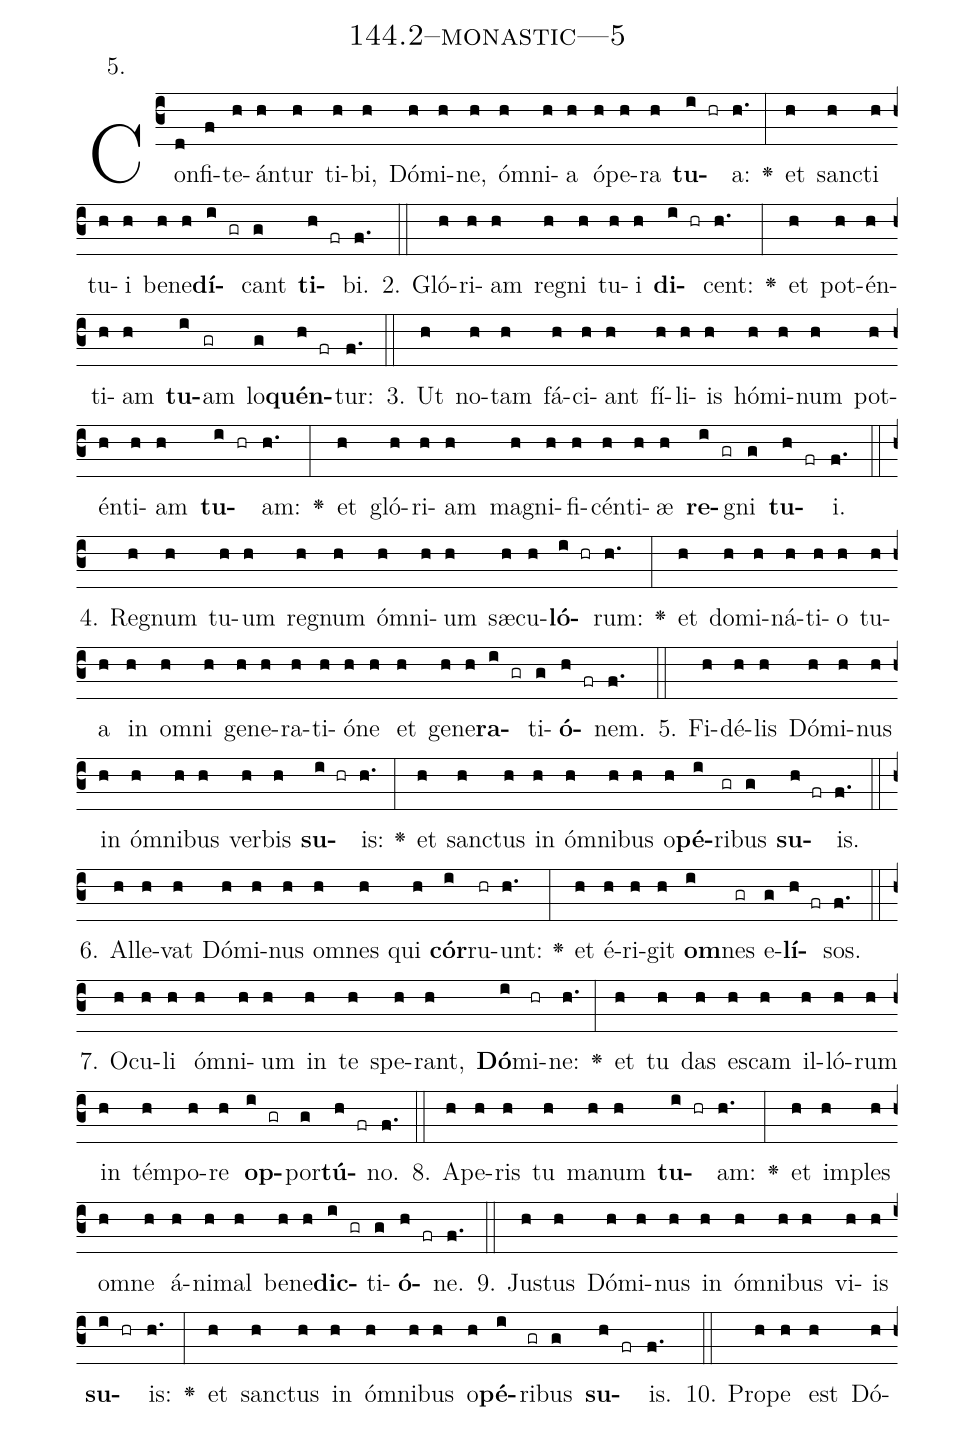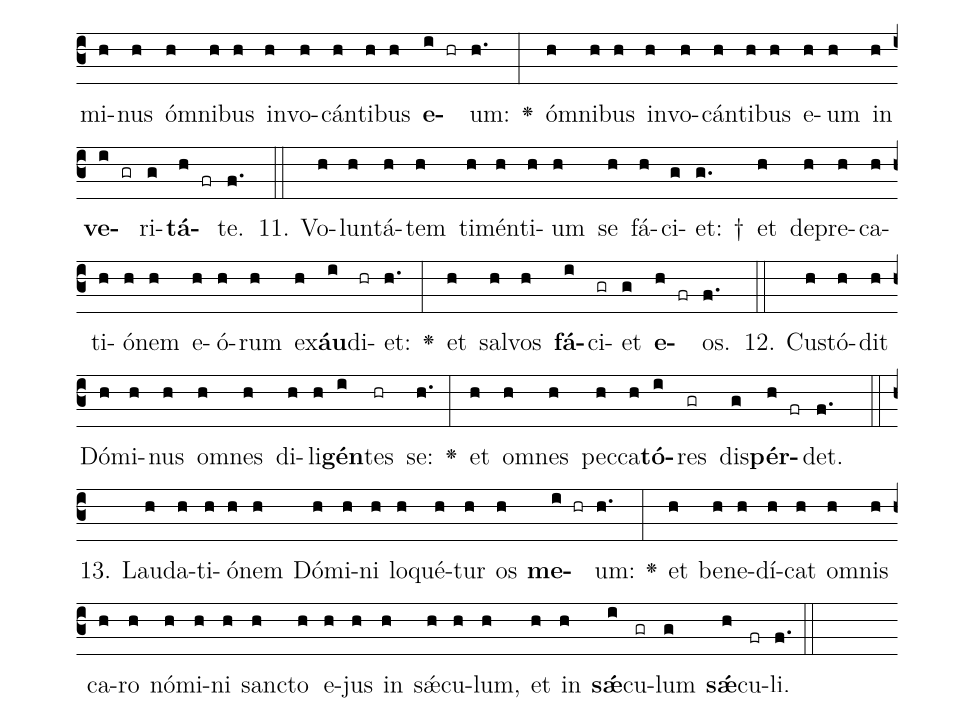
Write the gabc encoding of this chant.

name: 144.2--monastic---5;
annotation: 5.;
%%
(c3)Con(d)fi(f)te(h)án(h)tur(h) ti(h)bi,(h) Dó(h)mi(h)ne,(h) óm(h)ni(h)a(h) ó(h)pe(h)ra(h) <b>tu</b>(i hr)a:(h.) <v>\greheightstar</v>(:) et(h) sanc(h)ti(h) tu(h)i(h) be(h)ne(h)<b>dí</b>(i gr)cant(g) <b>ti</b>(h fr)bi.(f.) (::)
2. Gló(h)ri(h)am(h) re(h)gni(h) tu(h)i(h) <b>di</b>(i hr)cent:(h.) <v>\greheightstar</v>(:) et(h) pot(h)én(h)ti(h)am(h) <b>tu</b>(i)am(gr) lo(g)<b>quén</b>(h fr)tur:(f.) (::)
3. Ut(h) no(h)tam(h) fá(h)ci(h)ant(h) fí(h)li(h)is(h) hó(h)mi(h)num(h) pot(h)én(h)ti(h)am(h) <b>tu</b>(i hr)am:(h.) <v>\greheightstar</v>(:) et(h) gló(h)ri(h)am(h) ma(h)gni(h)fi(h)cén(h)ti(h)æ(h) <b>re</b>(i gr)gni(g) <b>tu</b>(h fr)i.(f.) (::)
4. Re(h)gnum(h) tu(h)um(h) re(h)gnum(h) óm(h)ni(h)um(h) sæ(h)cu(h)<b>ló</b>(i hr)rum:(h.) <v>\greheightstar</v>(:) et(h) do(h)mi(h)ná(h)ti(h)o(h) tu(h)a(h) in(h) om(h)ni(h) ge(h)ne(h)ra(h)ti(h)ó(h)ne(h) et(h) ge(h)ne(h)<b>ra</b>(i gr)ti(g)<b>ó</b>(h fr)nem.(f.) (::)
5. Fi(h)dé(h)lis(h) Dó(h)mi(h)nus(h) in(h) óm(h)ni(h)bus(h) ver(h)bis(h) <b>su</b>(i hr)is:(h.) <v>\greheightstar</v>(:) et(h) sanc(h)tus(h) in(h) óm(h)ni(h)bus(h) o(h)<b>pé</b>(i)ri(gr)bus(g) <b>su</b>(h fr)is.(f.) (::)
6. Al(h)le(h)vat(h) Dó(h)mi(h)nus(h) om(h)nes(h) qui(h) <b>cór</b>(i)ru(hr)unt:(h.) <v>\greheightstar</v>(:) et(h) é(h)ri(h)git(h) <b>om</b>(i)nes(gr) e(g)<b>lí</b>(h fr)sos.(f.) (::)
7. O(h)cu(h)li(h) óm(h)ni(h)um(h) in(h) te(h) spe(h)rant,(h) <b>Dó</b>(i)mi(hr)ne:(h.) <v>\greheightstar</v>(:) et(h) tu(h) das(h) es(h)cam(h) il(h)ló(h)rum(h) in(h) tém(h)po(h)re(h) <b>op</b>(i gr)por(g)<b>tú</b>(h fr)no.(f.) (::)
8. A(h)pe(h)ris(h) tu(h) ma(h)num(h) <b>tu</b>(i hr)am:(h.) <v>\greheightstar</v>(:) et(h) im(h)ples(h) om(h)ne(h) á(h)ni(h)mal(h) be(h)ne(h)<b>dic</b>(i gr)ti(g)<b>ó</b>(h fr)ne.(f.) (::)
9. Jus(h)tus(h) Dó(h)mi(h)nus(h) in(h) óm(h)ni(h)bus(h) vi(h)is(h) <b>su</b>(i hr)is:(h.) <v>\greheightstar</v>(:) et(h) sanc(h)tus(h) in(h) óm(h)ni(h)bus(h) o(h)<b>pé</b>(i)ri(gr)bus(g) <b>su</b>(h fr)is.(f.) (::)
10. Pro(h)pe(h) est(h) Dó(h)mi(h)nus(h) óm(h)ni(h)bus(h) in(h)vo(h)cán(h)ti(h)bus(h) <b>e</b>(i hr)um:(h.) <v>\greheightstar</v>(:) óm(h)ni(h)bus(h) in(h)vo(h)cán(h)ti(h)bus(h) e(h)um(h) in(h) <b>ve</b>(i gr)ri(g)<b>tá</b>(h fr)te.(f.) (::)
11. Vo(h)lun(h)tá(h)tem(h) ti(h)mén(h)ti(h)um(h) se(h) fá(h)ci(g)et: †(g.) et(h) de(h)pre(h)ca(h)ti(h)ó(h)nem(h) e(h)ó(h)rum(h) ex(h)<b>áu</b>(i)di(hr)et:(h.) <v>\greheightstar</v>(:) et(h) sal(h)vos(h) <b>fá</b>(i)ci(gr)et(g) <b>e</b>(h fr)os.(f.) (::)
12. Cus(h)tó(h)dit(h) Dó(h)mi(h)nus(h) om(h)nes(h) di(h)li(h)<b>gén</b>(i)tes(hr) se:(h.) <v>\greheightstar</v>(:) et(h) om(h)nes(h) pec(h)ca(h)<b>tó</b>(i)res(gr) dis(g)<b>pér</b>(h fr)det.(f.) (::)
13. Lau(h)da(h)ti(h)ó(h)nem(h) Dó(h)mi(h)ni(h) lo(h)qué(h)tur(h) os(h) <b>me</b>(i hr)um:(h.) <v>\greheightstar</v>(:) et(h) be(h)ne(h)dí(h)cat(h) om(h)nis(h) ca(h)ro(h) nó(h)mi(h)ni(h) sanc(h)to(h) e(h)jus(h) in(h) sǽ(h)cu(h)lum,(h) et(h) in(h) <b>sǽ</b>(i)cu(gr)lum(g) <b>sǽ</b>(h)cu(fr)li.(f.) (::)
